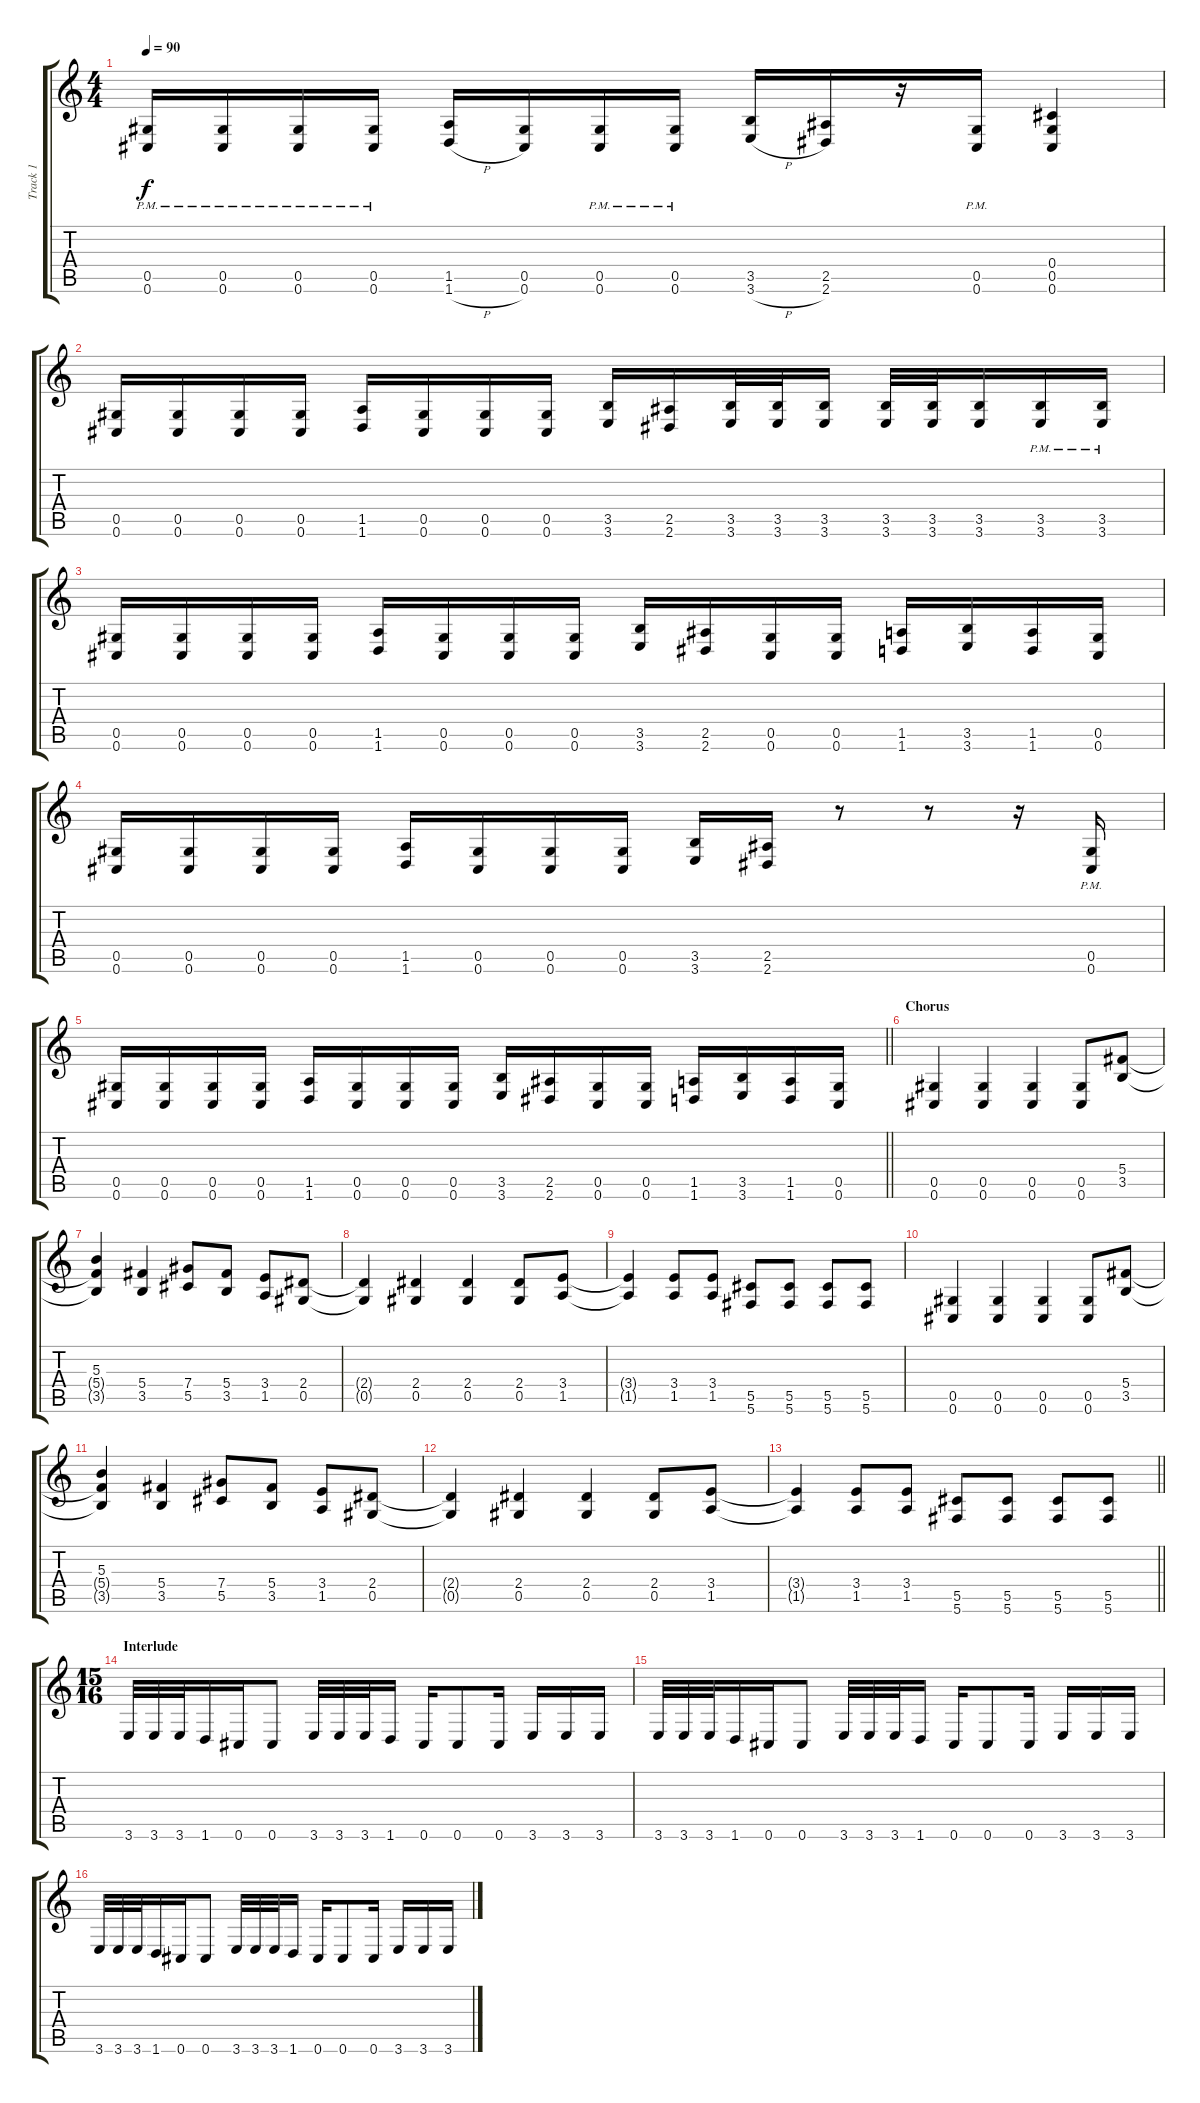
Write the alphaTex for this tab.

\track ("Track 1" "Track 1") {instrument distortionguitar}
\staff {score tabs}
\tuning (Eb4 Bb3 Gb3 Db3 Ab2 Db2) {hide}
\ts (4 4)
\tempo 90
\clef g2
\ks c
(0.5{pm} 0.6{pm}).16{dy f} (0.5{pm} 0.6{pm}).16 (0.5{pm} 0.6{pm}).16 (0.5{pm} 0.6{pm}).16 (1.5 1.6{h}).16 (0.5 0.6).16 (0.5{pm} 0.6{pm}).16 (0.5{pm} 0.6{pm}).16 (3.5 3.6{h}).16 (2.5 2.6).16 r.16 (0.5{pm} 0.6{pm}).16 (0.4 0.5 0.6).4 |
(0.5 0.6).16 (0.5 0.6).16 (0.5 0.6).16 (0.5 0.6).16 (1.5 1.6).16 (0.5 0.6).16 (0.5 0.6).16 (0.5 0.6).16 (3.5 3.6).16 (2.5 2.6).16 (3.5 3.6).32 (3.5 3.6).32 (3.5 3.6).16 (3.5 3.6).32 (3.5 3.6).32 (3.5 3.6).16 (3.5{pm} 3.6{pm}).16 (3.5{pm} 3.6{pm}).16 |
(0.5 0.6).16 (0.5 0.6).16 (0.5 0.6).16 (0.5 0.6).16 (1.5 1.6).16 (0.5 0.6).16 (0.5 0.6).16 (0.5 0.6).16 (3.5 3.6).16 (2.5 2.6).16 (0.5 0.6).16 (0.5 0.6).16 (1.5 1.6).16 (3.5 3.6).16 (1.5 1.6).16 (0.5 0.6).16 |
(0.5 0.6).16 (0.5 0.6).16 (0.5 0.6).16 (0.5 0.6).16 (1.5 1.6).16 (0.5 0.6).16 (0.5 0.6).16 (0.5 0.6).16 (3.5 3.6).16 (2.5 2.6).16 r.8 r.8 r.16 (0.5{pm} 0.6{pm}).16 |
\barLineRight lightlight
(0.5 0.6).16 (0.5 0.6).16 (0.5 0.6).16 (0.5 0.6).16 (1.5 1.6).16 (0.5 0.6).16 (0.5 0.6).16 (0.5 0.6).16 (3.5 3.6).16 (2.5 2.6).16 (0.5 0.6).16 (0.5 0.6).16 (1.5 1.6).16 (3.5 3.6).16 (1.5 1.6).16 (0.5 0.6).16 |
\section ("" "Chorus")
(0.5 0.6).4 (0.5 0.6).4 (0.5 0.6).4 (0.5 0.6).8 (5.4 3.5).8 |
(5.3 5.4{t} 3.5{t}).4 (5.4 3.5).4 (7.4 5.5).8 (5.4 3.5).8 (3.4 1.5).8 (2.4 0.5).8 |
(2.4{t} 0.5{t}).4 (2.4 0.5).4 (2.4 0.5).4 (2.4 0.5).8 (3.4 1.5).8 |
(3.4{t} 1.5{t}).4 (3.4 1.5).8 (3.4 1.5).8 (5.5 5.6).8 (5.5 5.6).8 (5.5 5.6).8 (5.5 5.6).8 |
(0.5 0.6).4 (0.5 0.6).4 (0.5 0.6).4 (0.5 0.6).8 (5.4 3.5).8 |
(5.3 5.4{t} 3.5{t}).4 (5.4 3.5).4 (7.4 5.5).8 (5.4 3.5).8 (3.4 1.5).8 (2.4 0.5).8 |
(2.4{t} 0.5{t}).4 (2.4 0.5).4 (2.4 0.5).4 (2.4 0.5).8 (3.4 1.5).8 |
\barLineRight lightlight
(3.4{t} 1.5{t}).4 (3.4 1.5).8 (3.4 1.5).8 (5.5 5.6).8 (5.5 5.6).8 (5.5 5.6).8 (5.5 5.6).8 |
\ts (15 16)
\section ("" "Interlude")
3.6.32 3.6.32 3.6.32 1.6.16 0.6.16 0.6.8 3.6.32 3.6.32 3.6.32 1.6.16 0.6.16 0.6.8 0.6.16 3.6.16 3.6.16 3.6.16 |
3.6.32 3.6.32 3.6.32 1.6.16 0.6.16 0.6.8 3.6.32 3.6.32 3.6.32 1.6.16 0.6.16 0.6.8 0.6.16 3.6.16 3.6.16 3.6.16 |
3.6.32 3.6.32 3.6.32 1.6.16 0.6.16 0.6.8 3.6.32 3.6.32 3.6.32 1.6.16 0.6.16 0.6.8 0.6.16 3.6.16 3.6.16 3.6.16
